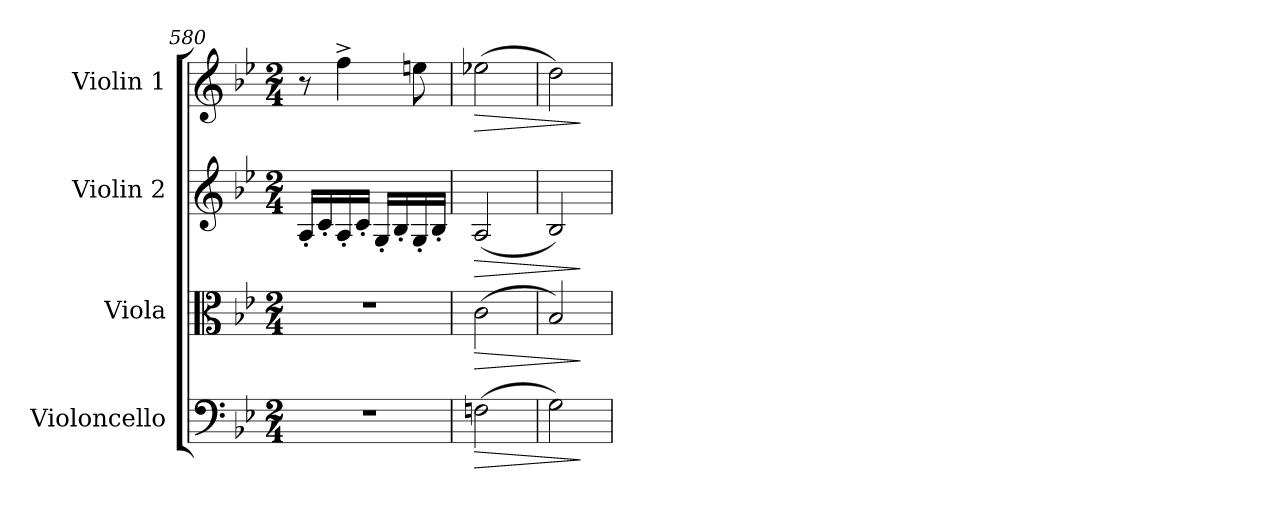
**kern	**dynam	**kern	**dynam	**kern	**dynam	**kern	**dynam
*part4	*part4	*part3	*part3	*part2	*part2	*part1	*part1
*staff4	*staff4	*staff3	*staff3	*staff2	*staff2	*staff1	*staff1
*I"Violoncello	*	*I"Viola	*	*I"Violin 2	*	*I"Violin 1	*
*I'Vc	*	*I'Vla	*	*I'Vln	*	*I'Vln	*
*clefF4	*	*clefC3	*	*clefG2	*	*clefG2	*
*k[b-e-]	*	*k[b-e-]	*	*k[b-e-]	*	*k[b-e-]	*
*M2/4	*	*M2/4	*	*M2/4	*	*M2/4	*
=580	=580	=580	=580	=580	=580	=580	=580
2r	.	2r	.	16A'/LL	.	8r	.
.	.	.	.	16c'/	.	.	.
.	.	.	.	16A'/	.	4ff^\	.
.	.	.	.	16c'/JJ	.	.	.
.	.	.	.	16G'/LL	.	.	.
.	.	.	.	16B-'/	.	.	.
.	.	.	.	16G'/	.	8een\	.
.	.	.	.	16B-'/JJ	.	.	.
=581	=581	=581	=581	=581	=581	=581	=581
!	!LO:HP:b	!	!LO:HP:b	!	!LO:HP:b	!	!LO:HP:b
(>2Fn\	>	(>2c\	>	(<2A/	>	(>2ee-X\	>
=582	=582	=582	=582	=582	=582	=582	=582
2G\)	.	2B-/)	.	2B-/)	.	2dd\)	.
.	]	.	]	.	]	.	]
=	=	=	=	=	=	=	=
*-	*-	*-	*-	*-	*-	*-	*-
